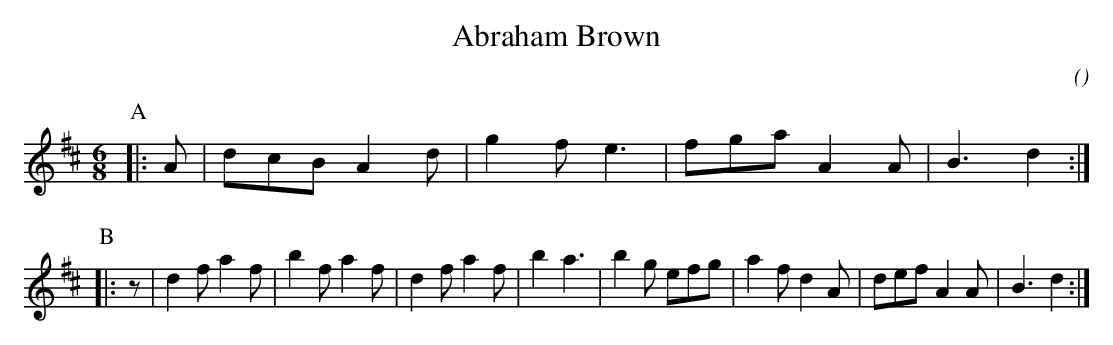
X:1
T:Abraham Brown
M:6/8
C:
O:
K:D
P:A
|: A | dcB  A2 d | g2 f e3   | fga  A2 A | B3 d2 :|
P:B
|: z | d2 f a2 f | b2 f a2 f | d2 f a2 f | b2 a3 |\
b2 g efg  | a2 f d2 A | def  A2 A | B3 d2 :|
